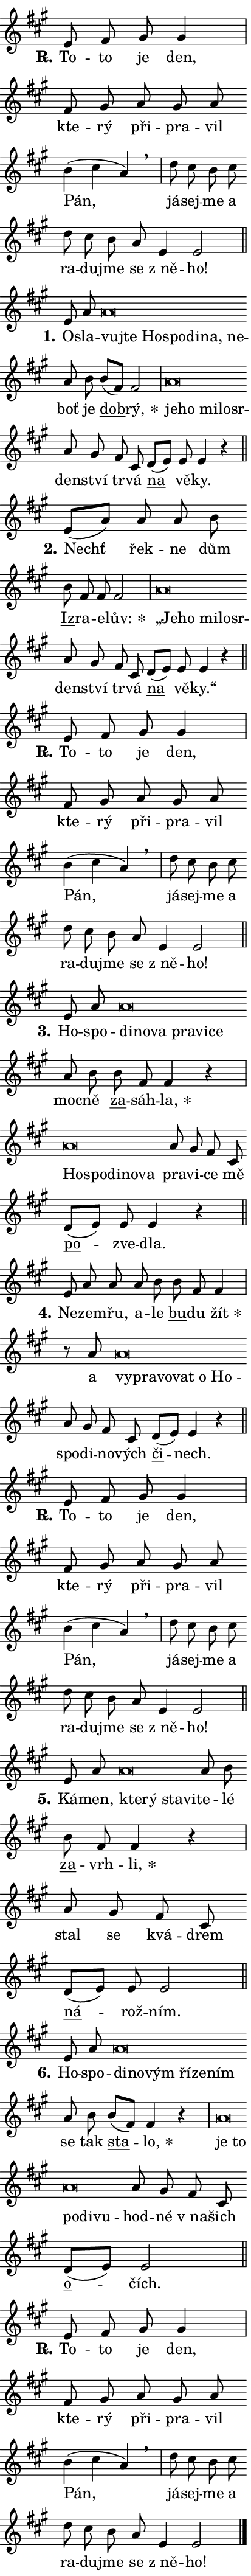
\version "2.24.0"
\header { tagline = "" }
\paper {
  indent = 0\cm
  top-margin = 0\cm
  right-margin = 0.13\cm % to fit lyric hyphens
  bottom-margin = 0\cm
  left-margin = 0\cm
  paper-width = 7\cm
  page-breaking = #ly:one-page-breaking
  system-system-spacing.basic-distance = #11
  score-system-spacing.basic-distance = #11
  ragged-last = ##f
}


%% Author: Thomas Morley
%% https://lists.gnu.org/archive/html/lilypond-user/2020-05/msg00002.html
#(define (line-position grob)
"Returns position of @var[grob} in current system:
   @code{'start}, if at first time-step
   @code{'end}, if at last time-step
   @code{'middle} otherwise
"
  (let* ((col (ly:item-get-column grob))
         (ln (ly:grob-object col 'left-neighbor))
         (rn (ly:grob-object col 'right-neighbor))
         (col-to-check-left (if (ly:grob? ln) ln col))
         (col-to-check-right (if (ly:grob? rn) rn col))
         (break-dir-left
           (and
             (ly:grob-property col-to-check-left 'non-musical #f)
             (ly:item-break-dir col-to-check-left)))
         (break-dir-right
           (and
             (ly:grob-property col-to-check-right 'non-musical #f)
             (ly:item-break-dir col-to-check-right))))
        (cond ((eqv? 1 break-dir-left) 'start)
              ((eqv? -1 break-dir-right) 'end)
              (else 'middle))))

#(define (tranparent-at-line-position vctor)
  (lambda (grob)
  "Relying on @code{line-position} select the relevant enry from @var{vctor}.
Used to determine transparency,"
    (case (line-position grob)
      ((end) (not (vector-ref vctor 0)))
      ((middle) (not (vector-ref vctor 1)))
      ((start) (not (vector-ref vctor 2))))))

noteHeadBreakVisibility =
#(define-music-function (break-visibility)(vector?)
"Makes @code{NoteHead}s transparent relying on @var{break-visibility}"
#{
  \override NoteHead.transparent =
    #(tranparent-at-line-position break-visibility)
#})

#(define delete-ledgers-for-transparent-note-heads
  (lambda (grob)
    "Reads whether a @code{NoteHead} is transparent.
If so this @code{NoteHead} is removed from @code{'note-heads} from
@var{grob}, which is supposed to be @code{LedgerLineSpanner}.
As a result ledgers are not printed for this @code{NoteHead}"
    (let* ((nhds-array (ly:grob-object grob 'note-heads))
           (nhds-list
             (if (ly:grob-array? nhds-array)
                 (ly:grob-array->list nhds-array)
                 '()))
           ;; Relies on the transparent-property being done before
           ;; Staff.LedgerLineSpanner.after-line-breaking is executed.
           ;; This is fragile ...
           (to-keep
             (remove
               (lambda (nhd)
                 (ly:grob-property nhd 'transparent #f))
               nhds-list)))
      ;; TODO find a better method to iterate over grob-arrays, similiar
      ;; to filter/remove etc for lists
      ;; For now rebuilt from scratch
      (set! (ly:grob-object grob 'note-heads)  '())
      (for-each
        (lambda (nhd)
          (ly:pointer-group-interface::add-grob grob 'note-heads nhd))
        to-keep))))

squashNotes = {
  \override NoteHead.X-extent = #'(-0.2 . 0.2)
  \override NoteHead.Y-extent = #'(-0.75 . 0)
  \override NoteHead.stencil =
    #(lambda (grob)
       (let ((pos (ly:grob-property grob 'staff-position)))
         (begin
           (if (< pos -7) (display "ERROR: Lower brevis then expected\n") (display ""))
           (if (<= pos -6) ly:text-interface::print ly:note-head::print))))
}
unSquashNotes = {
  \revert NoteHead.X-extent
  \revert NoteHead.Y-extent
  \revert NoteHead.stencil
}

hideNotes = \noteHeadBreakVisibility #begin-of-line-visible
unHideNotes = \noteHeadBreakVisibility #all-visible

% work-around for resetting accidentals
% https://lilypond.org/doc/v2.23/Documentation/notation/displaying-rhythms#unmetered-music
cadenzaMeasure = {
  \cadenzaOff
  \partial 1024 s1024
  \cadenzaOn
}

#(define-markup-command (accent layout props text) (markup?)
  "Underline accented syllable"
  (interpret-markup layout props
    #{\markup \override #'(offset . 4.3) \underline { #text }#}))

responsum = \markup \concat {
  "R" \hspace #-1.05 \path #0.1 #'((moveto 0 0.07) (lineto 0.9 0.8)) \hspace #0.05 "."
}

spaceSize = #0.6828661417322834 % exact space size for TeX Gyre Schola

\layout {
  \context {
    \Staff
    \remove "Time_signature_engraver"
    \override LedgerLineSpanner.after-line-breaking = #delete-ledgers-for-transparent-note-heads
  }
  \context {
    \Lyrics {
      \override LyricSpace.minimum-distance = \spaceSize
      \override LyricText.font-name = #"TeX Gyre Schola"
      \override LyricText.font-size = 1
      \override StanzaNumber.font-name = #"TeX Gyre Schola Bold"
      \override StanzaNumber.font-size = 1
    }
  }
  \context {
    \Score 
    \override NoteHead.text =
      #(lambda (grob) 
        (let ((pos (ly:grob-property grob 'staff-position)))
          #{\markup {
            \combine
              \halign #-0.55 \raise #(if (= pos -6) 0 0.5) \override #'(thickness . 2) \draw-line #'(3.2 . 0)
              \musicglyph "noteheads.sM1"
          }#}))
  }
}

% magnetic-lyrics.ily
%
%   written by
%     Jean Abou Samra <jean@abou-samra.fr>
%     Werner Lemberg <wl@gnu.org>
%
%   adapted by
%     Jiri Hon <jiri.hon@gmail.com>
%
% Version 2022-Apr-15

% https://www.mail-archive.com/lilypond-user@gnu.org/msg149350.html

#(define (Left_hyphen_pointer_engraver context)
   "Collect syllable-hyphen-syllable occurrences in lyrics and store
them in properties.  This engraver only looks to the left.  For
example, if the lyrics input is @code{foo -- bar}, it does the
following.

@itemize @bullet
@item
Set the @code{text} property of the @code{LyricHyphen} grob between
@q{foo} and @q{bar} to @code{foo}.

@item
Set the @code{left-hyphen} property of the @code{LyricText} grob with
text @q{foo} to the @code{LyricHyphen} grob between @q{foo} and
@q{bar}.
@end itemize

Use this auxiliary engraver in combination with the
@code{lyric-@/text::@/apply-@/magnetic-@/offset!} hook."
   (let ((hyphen #f)
         (text #f))
     (make-engraver
      (acknowledgers
       ((lyric-syllable-interface engraver grob source-engraver)
        (set! text grob)))
      (end-acknowledgers
       ((lyric-hyphen-interface engraver grob source-engraver)
        ;(when (not (grob::has-interface grob 'lyric-space-interface))
          (set! hyphen grob)));)
      ((stop-translation-timestep engraver)
       (when (and text hyphen)
         (ly:grob-set-object! text 'left-hyphen hyphen))
       (set! text #f)
       (set! hyphen #f)))))

#(define (lyric-text::apply-magnetic-offset! grob)
   "If the space between two syllables is less than the value in
property @code{LyricText@/.details@/.squash-threshold}, move the right
syllable to the left so that it gets concatenated with the left
syllable.

Use this function as a hook for
@code{LyricText@/.after-@/line-@/breaking} if the
@code{Left_@/hyphen_@/pointer_@/engraver} is active."
   (let ((hyphen (ly:grob-object grob 'left-hyphen #f)))
     (when hyphen
       (let ((left-text (ly:spanner-bound hyphen LEFT)))
         (when (grob::has-interface left-text 'lyric-syllable-interface)
           (let* ((common (ly:grob-common-refpoint grob left-text X))
                  (this-x-ext (ly:grob-extent grob common X))
                  (left-x-ext
                   (begin
                     ;; Trigger magnetism for left-text.
                     (ly:grob-property left-text 'after-line-breaking)
                     (ly:grob-extent left-text common X)))
                  ;; `delta` is the gap width between two syllables.
                  (delta (- (interval-start this-x-ext)
                            (interval-end left-x-ext)))
                  (details (ly:grob-property grob 'details))
                  (threshold (assoc-get 'squash-threshold details 0.2)))
             (when (< delta threshold)
               (let* (;; We have to manipulate the input text so that
                      ;; ligatures crossing syllable boundaries are not
                      ;; disabled.  For languages based on the Latin
                      ;; script this is essentially a beautification.
                      ;; However, for non-Western scripts it can be a
                      ;; necessity.
                      (lt (ly:grob-property left-text 'text))
                      (rt (ly:grob-property grob 'text))
                      (is-space (grob::has-interface hyphen 'lyric-space-interface))
                      (space (if is-space " " ""))
                      (extra-delta (if is-space spaceSize 0))
                      ;; Append new syllable.
                      (ltrt-space (if (and (string? lt) (string? rt))
                                (string-append lt space rt)
                                (make-concat-markup (list lt space rt))))
                      ;; Right-align `ltrt` to the right side.
                      (ltrt-space-markup (grob-interpret-markup
                               grob
                               (make-translate-markup
                                (cons (interval-length this-x-ext) 0)
                                (make-right-align-markup ltrt-space)))))
                 (begin
                   ;; Don't print `left-text`.
                   (ly:grob-set-property! left-text 'stencil #f)
                   ;; Set text and stencil (which holds all collected
                   ;; syllables so far) and shift it to the left.
                   (ly:grob-set-property! grob 'text ltrt-space)
                   (ly:grob-set-property! grob 'stencil ltrt-space-markup)
                   (ly:grob-translate-axis! grob (- (- delta extra-delta)) X))))))))))


#(define (lyric-hyphen::displace-bounds-first grob)
   ;; Make very sure this callback isn't triggered too early.
   (let ((left (ly:spanner-bound grob LEFT))
         (right (ly:spanner-bound grob RIGHT)))
     (ly:grob-property left 'after-line-breaking)
     (ly:grob-property right 'after-line-breaking)
     (ly:lyric-hyphen::print grob)))

squashThreshold = #0.4

\layout {
  \context {
    \Lyrics
    \consists #Left_hyphen_pointer_engraver
    \override LyricText.after-line-breaking =
      #lyric-text::apply-magnetic-offset!
    \override LyricHyphen.stencil = #lyric-hyphen::displace-bounds-first
    \override LyricText.details.squash-threshold = \squashThreshold
    \override LyricHyphen.minimum-distance = 0
    \override LyricHyphen.minimum-length = \squashThreshold
  }
}

squashText = \override LyricText.details.squash-threshold = 9999
unSquashText = \override LyricText.details.squash-threshold = \squashThreshold

leftText = \override LyricText.self-alignment-X = #LEFT
unLeftText = \revert LyricText.self-alignment-X

starOffset = #(lambda (grob) 
                (let ((x_offset (ly:self-alignment-interface::aligned-on-x-parent grob)))
                  (if (= x_offset 0) 0 (+ x_offset 1.2))))

star = #(define-music-function (syllable)(string?)
"Append star separator at the end of a syllable"
#{
  \once \override LyricText.X-offset = #starOffset
  \lyricmode { \markup {
    #syllable
    \override #'((font-name . "TeX Gyre Schola Bold")) \hspace #0.2 \lower #0.65 \larger "*"
  } }
#})

starAccent = #(define-music-function (syllable)(string?)
"Append star separator at the end of a syllable and make accent"
#{
  \once \override LyricText.X-offset = #starOffset
  \lyricmode { \markup {
    \accent #syllable
    \override #'((font-name . "TeX Gyre Schola Bold")) \hspace #0.2 \lower #0.65 \larger "*"
  } }
#})

breath = #(define-music-function (syllable)(string?)
"Append breathing indicator at the end of a syllable"
#{
  \lyricmode { \markup { #syllable "+" } }
#})

optionalBreath = #(define-music-function (syllable)(string?)
"Append optional breathing indicator at the end of a syllable"
#{
  \lyricmode { \markup { #syllable "(+)" } }
#})


\score {
    <<
        \new Voice = "melody" { \cadenzaOn \key a \major \relative { e'8 fis gis gis4 \cadenzaMeasure \bar "|" fis8 gis a gis a \bar "" b4( cis a) \breathe \cadenzaMeasure \bar "|" d8 cis b cis \bar "" d cis b a \bar "" e4 e2 \cadenzaMeasure \bar "||" \break } }
        \new Lyrics \lyricsto "melody" { \lyricmode { \set stanza = \responsum
To -- to je den, kte -- rý při -- pra -- vil Pán, já -- sej -- me a ra -- du -- jme se "z ně" -- ho! } }
    >>
    \layout {}
}

\score {
    <<
        \new Voice = "melody" { \cadenzaOn \key a \major \relative { e'8 a \squashNotes a\breve*1/16 \hideNotes \breve*1/16 \bar "" \breve*1/16 \bar "" \breve*1/16 \bar "" \breve*1/16 \bar "" \breve*1/16 \breve*1/16 \bar "" \unHideNotes \unSquashNotes a8 b \bar "" b[( fis)] fis2 \cadenzaMeasure \bar "|" \squashNotes a\breve*1/16 \hideNotes \breve*1/16 \bar "" \breve*1/16 \bar "" \breve*1/16 \breve*1/16 \bar "" \unHideNotes \unSquashNotes a8 gis fis cis \bar "" d[( e)] e e4 r \cadenzaMeasure \bar "||" \break } }
        \new Lyrics \lyricsto "melody" { \lyricmode { \set stanza = "1."
O -- sla -- \leftText vuj -- \squashText te Ho -- spo -- di -- na, ne -- \unLeftText \unSquashText boť je \markup \accent dob -- \star rý, \leftText je -- \squashText ho mi -- lo -- sr -- \unLeftText \unSquashText den -- ství tr -- vá \markup \accent na vě -- ky. } }
    >>
    \layout {}
}

\score {
    <<
        \new Voice = "melody" { \cadenzaOn \key a \major \relative { e'8[( a)] a a b \bar "" b fis fis fis2 \cadenzaMeasure \bar "|" \squashNotes a\breve*1/16 \hideNotes \breve*1/16 \bar "" \breve*1/16 \bar "" \breve*1/16 \breve*1/16 \bar "" \unHideNotes \unSquashNotes a8 gis fis cis \bar "" d[( e)] e e4 r \cadenzaMeasure \bar "||" \break } }
        \new Lyrics \lyricsto "melody" { \lyricmode { \set stanza = "2."
Nechť řek -- ne dům \markup \accent Iz -- ra -- e -- \star lův: \leftText „Je -- \squashText ho mi -- lo -- sr -- \unLeftText \unSquashText den -- ství tr -- vá \markup \accent na vě -- ky.“ } }
    >>
    \layout {}
}

\score {
    <<
        \new Voice = "melody" { \cadenzaOn \key a \major \relative { e'8 fis gis gis4 \cadenzaMeasure \bar "|" fis8 gis a gis a \bar "" b4( cis a) \breathe \cadenzaMeasure \bar "|" d8 cis b cis \bar "" d cis b a \bar "" e4 e2 \cadenzaMeasure \bar "||" \break } }
        \new Lyrics \lyricsto "melody" { \lyricmode { \set stanza = \responsum
To -- to je den, kte -- rý při -- pra -- vil Pán, já -- sej -- me a ra -- du -- jme se "z ně" -- ho! } }
    >>
    \layout {}
}

\score {
    <<
        \new Voice = "melody" { \cadenzaOn \key a \major \relative { e'8 a \squashNotes a\breve*1/16 \hideNotes \breve*1/16 \bar "" \breve*1/16 \bar "" \breve*1/16 \bar "" \breve*1/16 \breve*1/16 \bar "" \unHideNotes \unSquashNotes a8 b \bar "" b fis fis4 r \cadenzaMeasure \bar "|" \squashNotes a\breve*1/16 \hideNotes \breve*1/16 \bar "" \breve*1/16 \bar "" \breve*1/16 \breve*1/16 \bar "" \unHideNotes \unSquashNotes a8 gis fis cis \bar "" d[( e)] e e4 r \cadenzaMeasure \bar "||" \break } }
        \new Lyrics \lyricsto "melody" { \lyricmode { \set stanza = "3."
Ho -- spo -- \leftText di -- \squashText no -- va pra -- vi -- ce \unLeftText \unSquashText moc -- ně \markup \accent za -- sáh -- \star la, \leftText Ho -- \squashText spo -- di -- no -- va \unLeftText \unSquashText pra -- vi -- ce mě \markup \accent po -- zve -- dla. } }
    >>
    \layout {}
}

\score {
    <<
        \new Voice = "melody" { \cadenzaOn \key a \major \relative { e'8 a a a b \bar "" b fis fis4 \cadenzaMeasure \bar "|" r8 a \squashNotes a\breve*1/16 \hideNotes \breve*1/16 \bar "" \breve*1/16 \bar "" \breve*1/16 \bar "" \breve*1/16 \breve*1/16 \bar "" \unHideNotes \unSquashNotes a8 gis fis cis \bar "" d[( e)] e4 r \cadenzaMeasure \bar "||" \break } }
        \new Lyrics \lyricsto "melody" { \lyricmode { \set stanza = "4."
Ne -- ze -- mřu, a -- le \markup \accent bu -- du \star žít a \leftText vy -- \squashText pra -- vo -- vat o Ho -- \unLeftText \unSquashText spo -- di -- no -- vých \markup \accent či -- nech. } }
    >>
    \layout {}
}

\score {
    <<
        \new Voice = "melody" { \cadenzaOn \key a \major \relative { e'8 fis gis gis4 \cadenzaMeasure \bar "|" fis8 gis a gis a \bar "" b4( cis a) \breathe \cadenzaMeasure \bar "|" d8 cis b cis \bar "" d cis b a \bar "" e4 e2 \cadenzaMeasure \bar "||" \break } }
        \new Lyrics \lyricsto "melody" { \lyricmode { \set stanza = \responsum
To -- to je den, kte -- rý při -- pra -- vil Pán, já -- sej -- me a ra -- du -- jme se "z ně" -- ho! } }
    >>
    \layout {}
}

\score {
    <<
        \new Voice = "melody" { \cadenzaOn \key a \major \relative { e'8 a \squashNotes a\breve*1/16 \hideNotes \breve*1/16 \bar "" \breve*1/16 \breve*1/16 \bar "" \unHideNotes \unSquashNotes a8 b \bar "" b fis fis4 r \cadenzaMeasure \bar "|" a8 gis fis cis \bar "" d[( e)] e e2 \cadenzaMeasure \bar "||" \break } }
        \new Lyrics \lyricsto "melody" { \lyricmode { \set stanza = "5."
Ká -- men, \leftText kte -- \squashText rý sta -- vi -- \unLeftText \unSquashText te -- lé \markup \accent za -- vrh -- \star li, stal se kvá -- drem \markup \accent ná -- rož -- ním. } }
    >>
    \layout {}
}

\score {
    <<
        \new Voice = "melody" { \cadenzaOn \key a \major \relative { e'8 a \squashNotes a\breve*1/16 \hideNotes \breve*1/16 \bar "" \breve*1/16 \bar "" \breve*1/16 \bar "" \breve*1/16 \breve*1/16 \bar "" \unHideNotes \unSquashNotes a8 b \bar "" b[( fis)] fis4 r \cadenzaMeasure \bar "|" \squashNotes a\breve*1/16 \hideNotes \breve*1/16 \bar "" \breve*1/16 \bar "" \breve*1/16 \breve*1/16 \bar "" \unHideNotes \unSquashNotes a8 gis fis cis \bar "" d[( e)] e2 \cadenzaMeasure \bar "||" \break } }
        \new Lyrics \lyricsto "melody" { \lyricmode { \set stanza = "6."
Ho -- spo -- \leftText di -- \squashText no -- vým ří -- ze -- ním \unLeftText \unSquashText se tak \markup \accent sta -- \star lo, \leftText je \squashText to po -- di -- vu -- \unLeftText \unSquashText hod -- né "v na" -- šich \markup \accent o -- čích. } }
    >>
    \layout {}
}

\score {
    <<
        \new Voice = "melody" { \cadenzaOn \key a \major \relative { e'8 fis gis gis4 \cadenzaMeasure \bar "|" fis8 gis a gis a \bar "" b4( cis a) \breathe \cadenzaMeasure \bar "|" d8 cis b cis \bar "" d cis b a \bar "" e4 e2 \cadenzaMeasure \bar "||" \break } \bar "|." }
        \new Lyrics \lyricsto "melody" { \lyricmode { \set stanza = \responsum
To -- to je den, kte -- rý při -- pra -- vil Pán, já -- sej -- me a ra -- du -- jme se "z ně" -- ho! } }
    >>
    \layout {}
}
